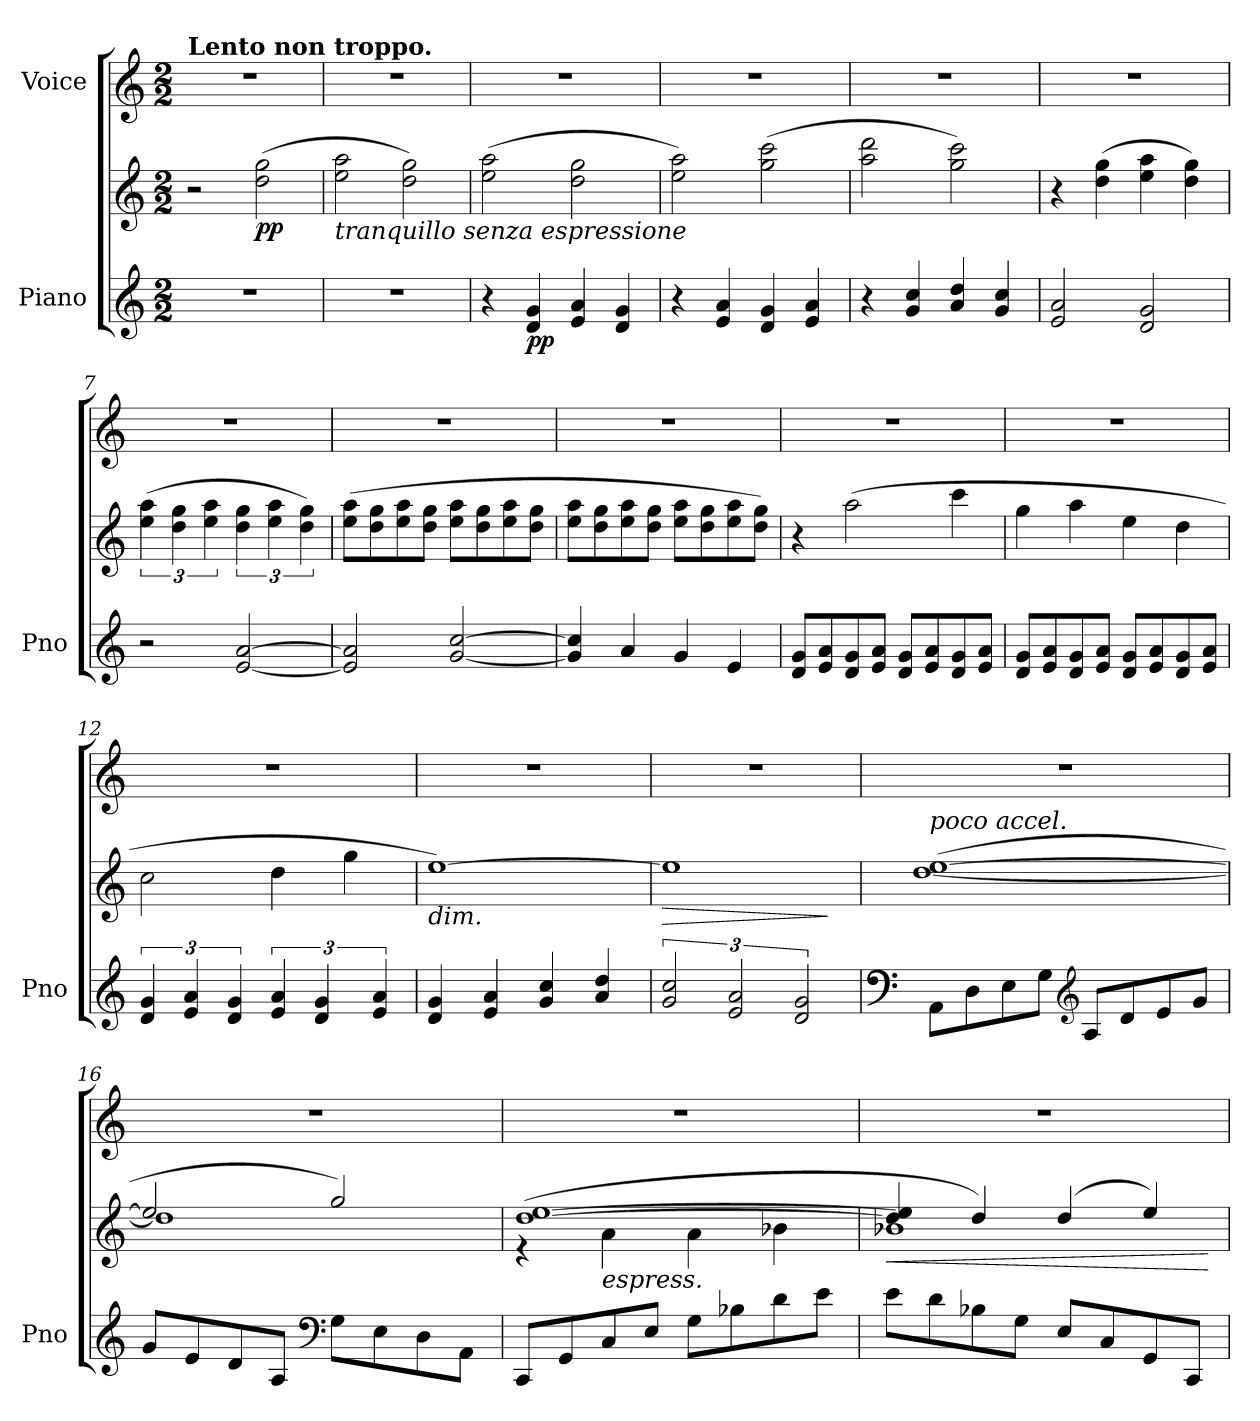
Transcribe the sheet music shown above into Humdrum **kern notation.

**kern	**kern	**dynam	**kern
*part2	*part2	*part2	*part1
*staff3	*staff2	*staff2/3	*staff1
*I"Piano	*	*	*I"Voice
*I'Pno	*	*	*
*clefG2	*clefG2	*	*clefG2
*k[]	*k[]	*	*k[]
*M2/2	*M2/2	*	*M2/2
=1	=1	=1	=1
!	!	!	!LO:TX:a:B:t=Lento non troppo.
1r	2r	.	1r
!	!	!LO:DY:b	!
.	(>2dd\ 2gg\	pp	.
=2	=2	=2	=2
!	!LO:TX:b:i:t=tranquillo  senza  espressione	!	!
1r	2ee\ 2aa\	.	1r
.	2dd\ 2gg\)	.	.
=3	=3	=3	=3
4r	(>2ee\ 2aa\	.	1r
!	!	!LO:DY:b=2	!
4d/ 4g/	.	pp	.
4e/ 4a/	2dd\ 2gg\	.	.
4d/ 4g/	.	.	.
=4	=4	=4	=4
4r	2ee\ 2aa\)	.	1r
4e/ 4a/	.	.	.
4d/ 4g/	(>2gg\ 2ccc\	.	.
4e/ 4a/	.	.	.
=5	=5	=5	=5
4r	2aa\ 2ddd\	.	1r
4g/ 4cc/	.	.	.
4a/ 4dd/	2gg\ 2ccc\)	.	.
4g/ 4cc/	.	.	.
=6	=6	=6	=6
2e/ 2a/	4r	.	1r
.	(>4dd\ 4gg\	.	.
2d/ 2g/	4ee\ 4aa\	.	.
.	4dd\ 4gg\)	.	.
!!LO:LB:g=z
=7	=7	=7	=7
2r	(>6ee\ 6aa\	.	1r
!	!	!LO:DY:b	!
!	!	!LO:DY:n=1:b	!
.	6dd\ 6gg\	other-dynamics pp	.
.	6ee\ 6aa\	.	.
[2e/ [2a/	6dd\ 6gg\	.	.
.	6ee\ 6aa\	.	.
.	6dd\ 6gg\)	.	.
=8	=8	=8	=8
2e/] 2a/]	(>8ee\ 8aa\L	.	1r
.	8dd\ 8gg\	.	.
.	8ee\ 8aa\	.	.
.	8dd\ 8gg\J	.	.
[2g/ [2cc/	8ee\ 8aa\L	.	.
.	8dd\ 8gg\	.	.
.	8ee\ 8aa\	.	.
.	8dd\ 8gg\J	.	.
=9	=9	=9	=9
4g/] 4cc/]	8ee\ 8aa\L	.	1r
.	8dd\ 8gg\	.	.
4a/	8ee\ 8aa\	.	.
.	8dd\ 8gg\J	.	.
4g/	8ee\ 8aa\L	.	.
.	8dd\ 8gg\	.	.
4e/	8ee\ 8aa\	.	.
.	8dd\ 8gg\J)	.	.
=10	=10	=10	=10
8d/ 8g/L	4r	.	1r
8e/ 8a/	.	.	.
!	!	!LO:DY:b	!
!	!	!LO:DY:n=1:b	!
8d/ 8g/	(>2aa\	p other-dynamics	.
8e/ 8a/J	.	.	.
8d/ 8g/L	.	.	.
8e/ 8a/	.	.	.
8d/ 8g/	4ccc\	.	.
8e/ 8a/J	.	.	.
!!LO:LB:g=z
=11	=11	=11	=11
8d/ 8g/L	4gg\	.	1r
8e/ 8a/	.	.	.
8d/ 8g/	4aa\	.	.
8e/ 8a/J	.	.	.
8d/ 8g/L	4ee\	.	.
8e/ 8a/	.	.	.
8d/ 8g/	4dd\	.	.
8e/ 8a/J	.	.	.
=12	=12	=12	=12
6d/ 6g/	2cc\	.	1r
6e/ 6a/	.	.	.
6d/ 6g/	.	.	.
6e/ 6a/	4dd\	.	.
6d/ 6g/	.	.	.
.	4gg\	.	.
6e/ 6a/	.	.	.
=13	=13	=13	=13
!	!LO:TX:b:i:t=dim.	!	!
4d/ 4g/	[1ee)	.	1r
4e/ 4a/	.	.	.
4g/ 4cc/	.	.	.
4a/ 4dd/	.	.	.
=14	=14	=14	=14
!	!	!LO:HP:b	!
3g/ 3cc/	1ee]	>	1r
3e/ 3a/	.	.	.
3d/ 3g/	.	.	.
.	.	]	.
=15	=15	=15	=15
*clefF4	*	*	*
!	!LO:TX:a:i:t=poco accel.	!	!
!	!	!LO:DY:b	!
!	!	!LO:DY:n=1:b	!
8AA\L	(>[1dd [1ee	other-dynamics p	1r
8D\	.	.	.
8E\	.	.	.
8G\J	.	.	.
*clefG2	*	*	*
8A/L	.	.	.
8d/	.	.	.
8e/	.	.	.
8g/J	.	.	.
!!LO:LB:g=z
=16	=16	=16	=16
*	*^	*	*
8g/L	2ee/]	1dd]	.	1r
8e/	.	.	.	.
8d/	.	.	.	.
8A/J	.	.	.	.
*clefF4	*	*	*	*
8G\L	2gg/)	.	.	.
8E\	.	.	.	.
8D\	.	.	.	.
8AA\J	.	.	.	.
=17	=17	=17	=17	=17
8CC/L	(>[1dd [1ee	4r	.	1r
8GG/	.	.	.	.
!	!	!LO:TX:b:i:t=espress.	!	!
8C/	.	4a\	.	.
8E/J	.	.	.	.
8G\L	.	4a\	.	.
8B-X\	.	.	.	.
8d\	.	4b-X\	.	.
8e\J	.	.	.	.
=18	=18	=18	=18	=18
!	!	!	!LO:HP:b	!
8e\L	4dd/] 4ee/]	1b-X	<	1r
8d\	.	.	.	.
8B-X\	4dd/)	.	.	.
8G\J	.	.	.	.
8E/L	(>4dd/	.	.	.
8C/	.	.	.	.
8GG/	4ee/)	.	.	.
8CC/J	.	.	.	.
*	*v	*v	*	*
.	.	[	.
=	=	=	=
*-	*-	*-	*-
